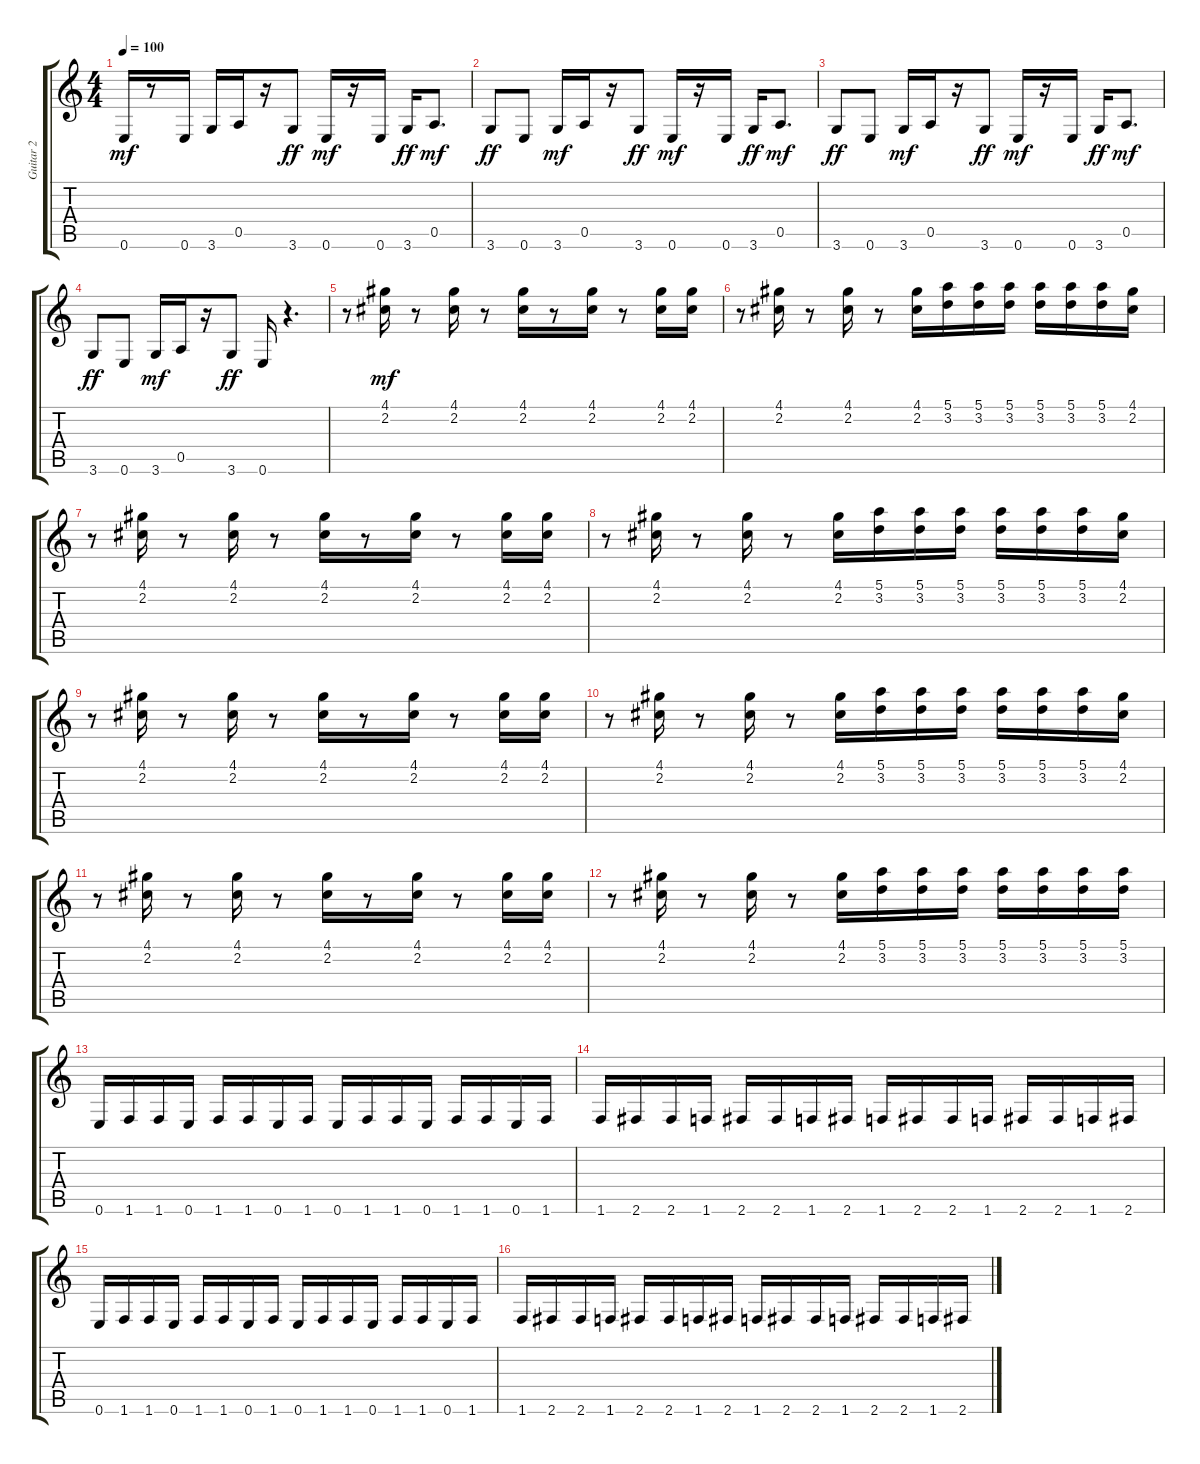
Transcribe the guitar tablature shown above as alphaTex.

\track ("Guitar 2" "Guitar 2") {instrument distortionguitar}
\staff {score tabs}
\tuning (E4 B3 G3 D3 A2 E2) {hide}
\ts (4 4)
\tempo 100
\clef g2
\ks c
0.6.16{dy mf} r.8 0.6.16 3.6.16 0.5.16 r.16 3.6.8{dy ff} 0.6.16{dy mf} r.16 0.6.16 3.6.16{dy ff} 0.5.8{d dy mf} |
3.6.8{dy ff} 0.6.8 3.6.16{dy mf} 0.5.16 r.16 3.6.8{dy ff} 0.6.16{dy mf} r.16 0.6.16 3.6.16{dy ff} 0.5.8{d dy mf} |
3.6.8{dy ff} 0.6.8 3.6.16{dy mf} 0.5.16 r.16 3.6.8{dy ff} 0.6.16{dy mf} r.16 0.6.16 3.6.16{dy ff} 0.5.8{d dy mf} |
3.6.8{dy ff} 0.6.8 3.6.16{dy mf} 0.5.16 r.16 3.6.8{dy ff} 0.6.16 r.4{d} |
r.8 (4.1 2.2).16{dy mf} r.8 (4.1 2.2).16 r.8 (4.1 2.2).16 r.8 (4.1 2.2).16 r.8 (4.1 2.2).16 (4.1 2.2).16 |
r.8 (4.1 2.2).16 r.8 (4.1 2.2).16 r.8 (4.1 2.2).16 (5.1 3.2).16 (5.1 3.2).16 (5.1 3.2).16 (5.1 3.2).16 (5.1 3.2).16 (5.1 3.2).16 (4.1 2.2).16 |
r.8 (4.1 2.2).16 r.8 (4.1 2.2).16 r.8 (4.1 2.2).16 r.8 (4.1 2.2).16 r.8 (4.1 2.2).16 (4.1 2.2).16 |
r.8 (4.1 2.2).16 r.8 (4.1 2.2).16 r.8 (4.1 2.2).16 (5.1 3.2).16 (5.1 3.2).16 (5.1 3.2).16 (5.1 3.2).16 (5.1 3.2).16 (5.1 3.2).16 (4.1 2.2).16 |
r.8 (4.1 2.2).16 r.8 (4.1 2.2).16 r.8 (4.1 2.2).16 r.8 (4.1 2.2).16 r.8 (4.1 2.2).16 (4.1 2.2).16 |
r.8 (4.1 2.2).16 r.8 (4.1 2.2).16 r.8 (4.1 2.2).16 (5.1 3.2).16 (5.1 3.2).16 (5.1 3.2).16 (5.1 3.2).16 (5.1 3.2).16 (5.1 3.2).16 (4.1 2.2).16 |
r.8 (4.1 2.2).16 r.8 (4.1 2.2).16 r.8 (4.1 2.2).16 r.8 (4.1 2.2).16 r.8 (4.1 2.2).16 (4.1 2.2).16 |
r.8 (4.1 2.2).16 r.8 (4.1 2.2).16 r.8 (4.1 2.2).16 (5.1 3.2).16 (5.1 3.2).16 (5.1 3.2).16 (5.1 3.2).16 (5.1 3.2).16 (5.1 3.2).16 (5.1 3.2).16 |
0.6.16 1.6.16 1.6.16 0.6.16 1.6.16 1.6.16 0.6.16 1.6.16 0.6.16 1.6.16 1.6.16 0.6.16 1.6.16 1.6.16 0.6.16 1.6.16 |
1.6.16 2.6.16 2.6.16 1.6.16 2.6.16 2.6.16 1.6.16 2.6.16 1.6.16 2.6.16 2.6.16 1.6.16 2.6.16 2.6.16 1.6.16 2.6.16 |
0.6.16 1.6.16 1.6.16 0.6.16 1.6.16 1.6.16 0.6.16 1.6.16 0.6.16 1.6.16 1.6.16 0.6.16 1.6.16 1.6.16 0.6.16 1.6.16 |
1.6.16 2.6.16 2.6.16 1.6.16 2.6.16 2.6.16 1.6.16 2.6.16 1.6.16 2.6.16 2.6.16 1.6.16 2.6.16 2.6.16 1.6.16 2.6.16
